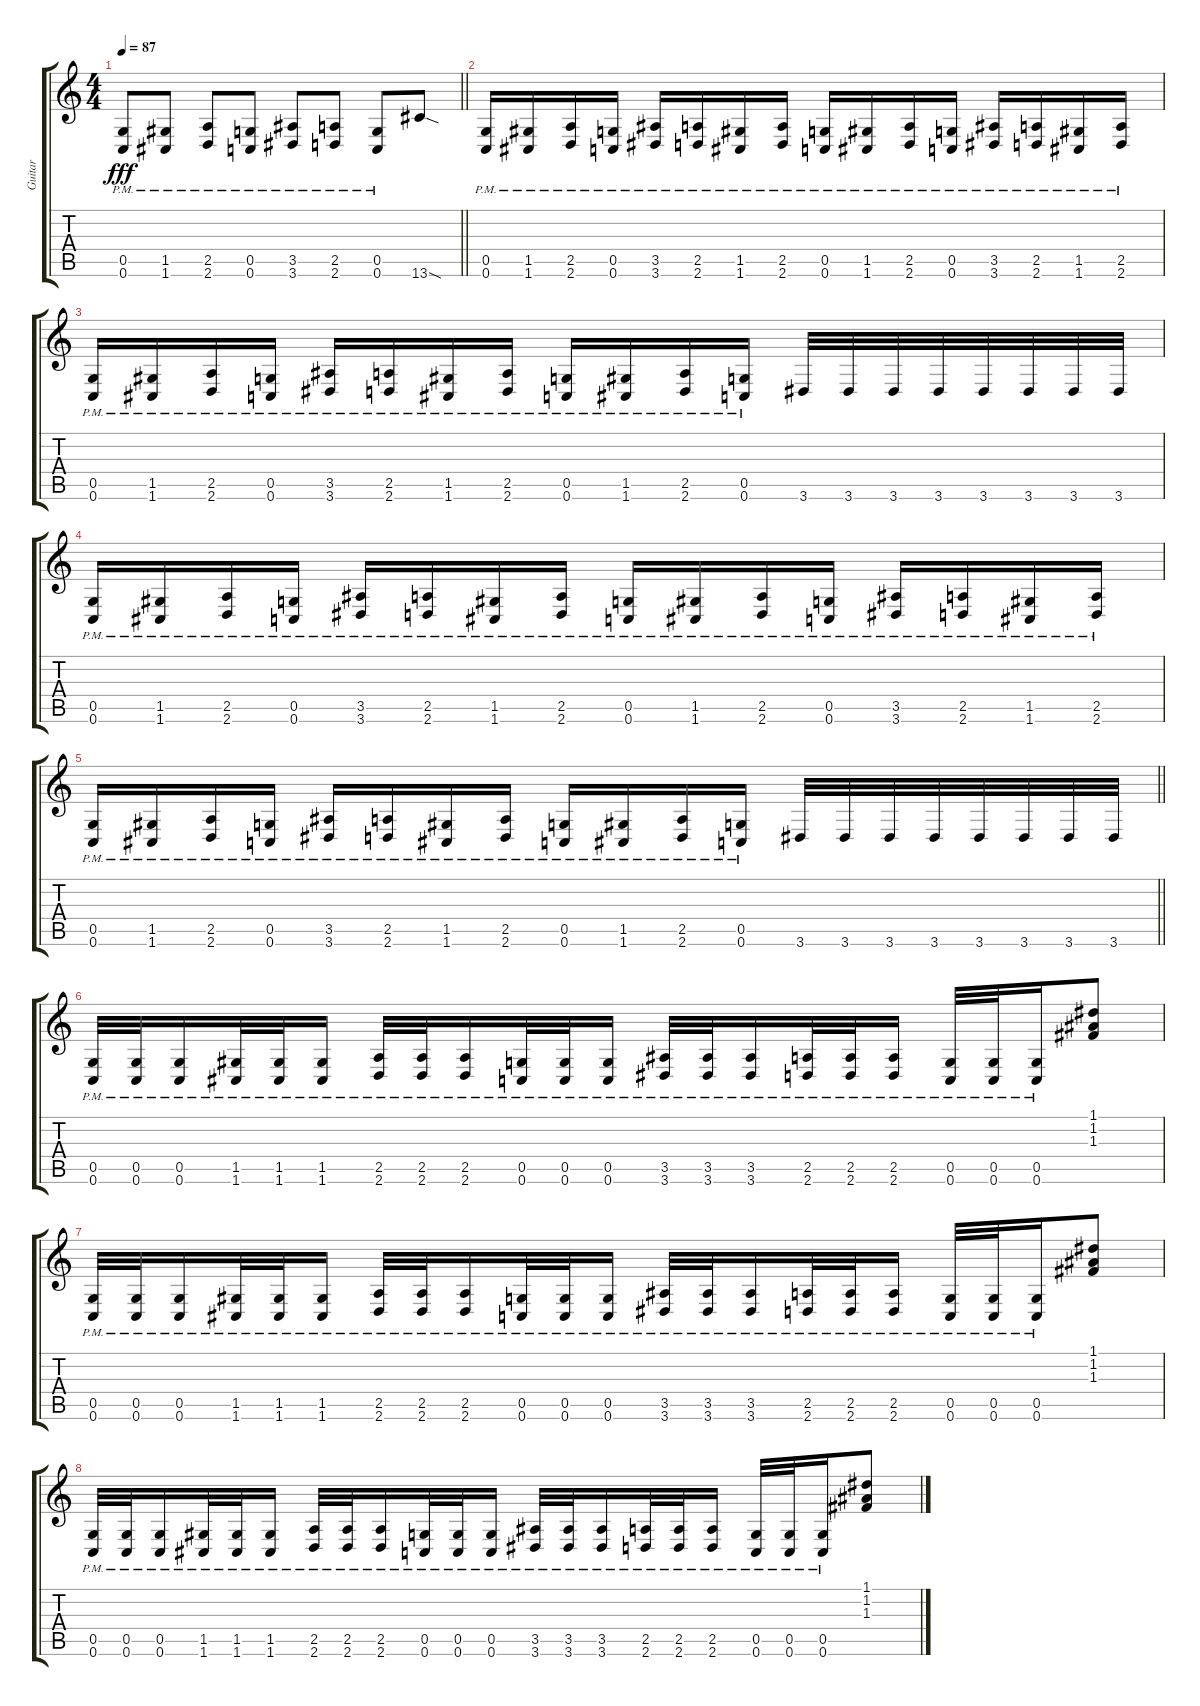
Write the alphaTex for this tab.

\track ("Guitar" "Guitar") {instrument distortionguitar}
\staff {score tabs}
\tuning (D4 A3 F3 C3 G2 C2) {hide}
\ts (4 4)
\tempo 87
\clef g2
\barLineRight lightlight
\ks c
(0.5{pm} 0.6{pm}).8{dy fff} (1.5{pm} 1.6{pm}).8 (2.5{pm} 2.6{pm}).8 (0.5{pm} 0.6{pm}).8 (3.5{pm} 3.6{pm}).8 (2.5{pm} 2.6{pm}).8 (0.5{pm} 0.6{pm}).8 13.6{sod}.8 |
\section ("" "")
(0.5{pm} 0.6{pm}).16 (1.5{pm} 1.6{pm}).16 (2.5{pm} 2.6{pm}).16 (0.5{pm} 0.6{pm}).16 (3.5{pm} 3.6{pm}).16 (2.5{pm} 2.6{pm}).16 (1.5{pm} 1.6{pm}).16 (2.5{pm} 2.6{pm}).16 (0.5{pm} 0.6{pm}).16 (1.5{pm} 1.6{pm}).16 (2.5{pm} 2.6{pm}).16 (0.5{pm} 0.6{pm}).16 (3.5{pm} 3.6{pm}).16 (2.5{pm} 2.6{pm}).16 (1.5{pm} 1.6{pm}).16 (2.5{pm} 2.6{pm}).16 |
(0.5{pm} 0.6{pm}).16 (1.5{pm} 1.6{pm}).16 (2.5{pm} 2.6{pm}).16 (0.5{pm} 0.6{pm}).16 (3.5{pm} 3.6{pm}).16 (2.5{pm} 2.6{pm}).16 (1.5{pm} 1.6{pm}).16 (2.5{pm} 2.6{pm}).16 (0.5{pm} 0.6{pm}).16 (1.5{pm} 1.6{pm}).16 (2.5{pm} 2.6{pm}).16 (0.5{pm} 0.6{pm}).16 3.6.32 3.6.32 3.6.32 3.6.32 3.6.32 3.6.32 3.6.32 3.6.32 |
(0.5{pm} 0.6{pm}).16 (1.5{pm} 1.6{pm}).16 (2.5{pm} 2.6{pm}).16 (0.5{pm} 0.6{pm}).16 (3.5{pm} 3.6{pm}).16 (2.5{pm} 2.6{pm}).16 (1.5{pm} 1.6{pm}).16 (2.5{pm} 2.6{pm}).16 (0.5{pm} 0.6{pm}).16 (1.5{pm} 1.6{pm}).16 (2.5{pm} 2.6{pm}).16 (0.5{pm} 0.6{pm}).16 (3.5{pm} 3.6{pm}).16 (2.5{pm} 2.6{pm}).16 (1.5{pm} 1.6{pm}).16 (2.5{pm} 2.6{pm}).16 |
\barLineRight lightlight
(0.5{pm} 0.6{pm}).16 (1.5{pm} 1.6{pm}).16 (2.5{pm} 2.6{pm}).16 (0.5{pm} 0.6{pm}).16 (3.5{pm} 3.6{pm}).16 (2.5{pm} 2.6{pm}).16 (1.5{pm} 1.6{pm}).16 (2.5{pm} 2.6{pm}).16 (0.5{pm} 0.6{pm}).16 (1.5{pm} 1.6{pm}).16 (2.5{pm} 2.6{pm}).16 (0.5{pm} 0.6{pm}).16 3.6.32 3.6.32 3.6.32 3.6.32 3.6.32 3.6.32 3.6.32 3.6.32 |
\section ("" "")
(0.5{pm} 0.6{pm}).32 (0.5{pm} 0.6{pm}).32 (0.5{pm} 0.6{pm}).16 (1.5{pm} 1.6{pm}).32 (1.5{pm} 1.6{pm}).32 (1.5{pm} 1.6{pm}).16 (2.5{pm} 2.6{pm}).32 (2.5{pm} 2.6{pm}).32 (2.5{pm} 2.6{pm}).16 (0.5{pm} 0.6{pm}).32 (0.5{pm} 0.6{pm}).32 (0.5{pm} 0.6{pm}).16 (3.5{pm} 3.6{pm}).32 (3.5{pm} 3.6{pm}).32 (3.5{pm} 3.6{pm}).16 (2.5{pm} 2.6{pm}).32 (2.5{pm} 2.6{pm}).32 (2.5{pm} 2.6{pm}).16 (0.5{pm} 0.6{pm}).32 (0.5{pm} 0.6{pm}).32 (0.5{pm} 0.6{pm}).16 (1.1 1.2 1.3).8 |
(0.5{pm} 0.6{pm}).32 (0.5{pm} 0.6{pm}).32 (0.5{pm} 0.6{pm}).16 (1.5{pm} 1.6{pm}).32 (1.5{pm} 1.6{pm}).32 (1.5{pm} 1.6{pm}).16 (2.5{pm} 2.6{pm}).32 (2.5{pm} 2.6{pm}).32 (2.5{pm} 2.6{pm}).16 (0.5{pm} 0.6{pm}).32 (0.5{pm} 0.6{pm}).32 (0.5{pm} 0.6{pm}).16 (3.5{pm} 3.6{pm}).32 (3.5{pm} 3.6{pm}).32 (3.5{pm} 3.6{pm}).16 (2.5{pm} 2.6{pm}).32 (2.5{pm} 2.6{pm}).32 (2.5{pm} 2.6{pm}).16 (0.5{pm} 0.6{pm}).32 (0.5{pm} 0.6{pm}).32 (0.5{pm} 0.6{pm}).16 (1.1 1.2 1.3).8 |
(0.5{pm} 0.6{pm}).32 (0.5{pm} 0.6{pm}).32 (0.5{pm} 0.6{pm}).16 (1.5{pm} 1.6{pm}).32 (1.5{pm} 1.6{pm}).32 (1.5{pm} 1.6{pm}).16 (2.5{pm} 2.6{pm}).32 (2.5{pm} 2.6{pm}).32 (2.5{pm} 2.6{pm}).16 (0.5{pm} 0.6{pm}).32 (0.5{pm} 0.6{pm}).32 (0.5{pm} 0.6{pm}).16 (3.5{pm} 3.6{pm}).32 (3.5{pm} 3.6{pm}).32 (3.5{pm} 3.6{pm}).16 (2.5{pm} 2.6{pm}).32 (2.5{pm} 2.6{pm}).32 (2.5{pm} 2.6{pm}).16 (0.5{pm} 0.6{pm}).32 (0.5{pm} 0.6{pm}).32 (0.5{pm} 0.6{pm}).16 (1.1 1.2 1.3).8
